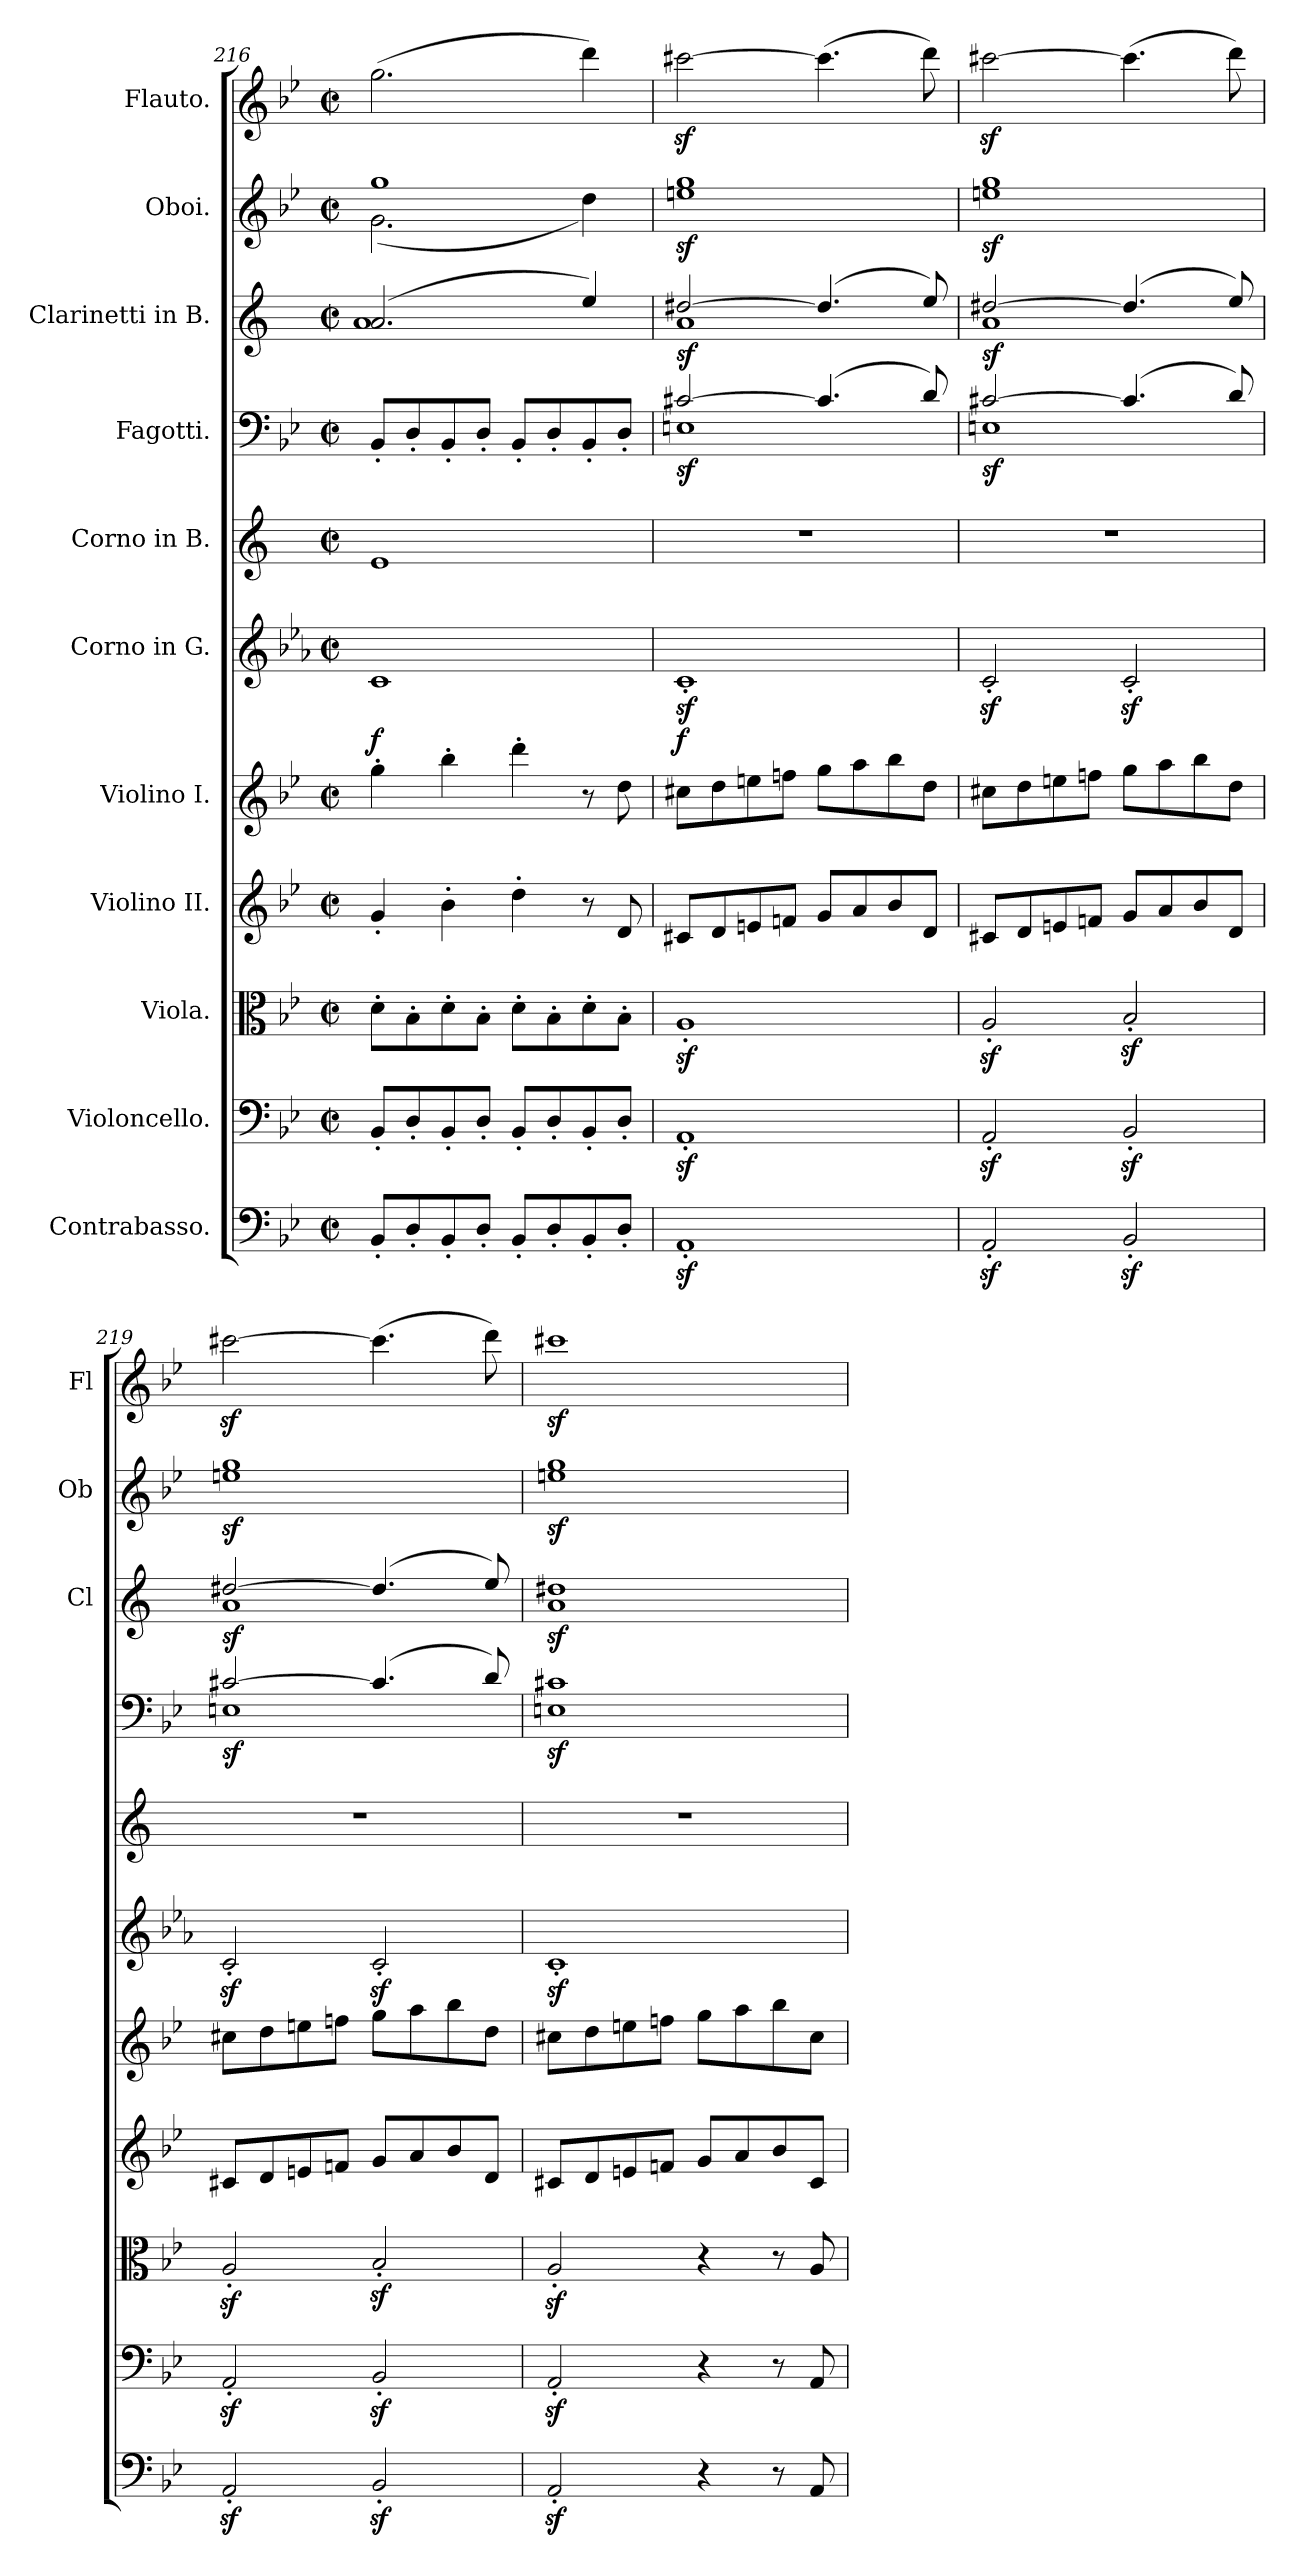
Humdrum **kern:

**kern	**kern	**kern	**kern	**kern	**kern	**dynam	**kern	**kern	**dynam	**kern	**dynam	**kern	**kern
*part11	*part10	*part9	*part8	*part7	*part6	*part6	*part5	*part4	*part4	*part3	*part3	*part2	*part1
*staff11	*staff10	*staff9	*staff8	*staff7	*staff6	*staff6	*staff5	*staff4	*staff4	*staff3	*staff3	*staff2	*staff1
*I"Contrabasso.	*I"Violoncello.	*I"Viola.	*I"Violino II.	*I"Violino I.	*I"Corno in G.	*	*I"Corno in B.	*I"Fagotti.	*	*I"Clarinetti in B.	*	*I"Oboi.	*I"Flauto.
*	*	*	*	*	*	*	*	*	*	*I'Cl	*	*I'Ob	*I'Fl
*clefF4	*clefF4	*clefC3	*clefG2	*clefG2	*clefG2	*	*clefG2	*clefF4	*	*clefG2	*	*clefG2	*clefG2
*ITrd7c12	*	*	*	*	*ITrd3c5	*	*ITrd1c2	*	*	*ITrd1c2	*	*	*
*k[b-e-]	*k[b-e-]	*k[b-e-]	*k[b-e-]	*k[b-e-]	*k[b-e-]	*	*k[b-e-]	*k[b-e-]	*	*k[b-e-]	*	*k[b-e-]	*k[b-e-]
*M2/2	*M2/2	*M2/2	*M2/2	*M2/2	*M2/2	*	*M2/2	*M2/2	*	*M2/2	*	*M2/2	*M2/2
*met(c|)	*met(c|)	*met(c|)	*met(c|)	*met(c|)	*met(c|)	*	*met(c|)	*met(c|)	*	*met(c|)	*	*met(c|)	*met(c|)
=216	=216	=216	=216	=216	=216	=216	=216	=216	=216	=216	=216	=216	=216
*	*	*	*	*	*	*	*	*	*	*^	*	*^	*
!	!	!	!	!	!	!LO:DY:b	!	!	!	!	!	!	!	!	!
8BBB-'/L	8BB-'/L	8d'\L	4g'/	4gg'\	1G	f	1d	8BB-'/L	.	(>2.g/	1g	.	1gg	(<2.g\	(>2.gg\
8DD'/	8D'/	8B-'\	.	.	.	.	.	8D'/	.	.	.	.	.	.	.
8BBB-'/	8BB-'/	8d'\	4b-'\	4bb-'\	.	.	.	8BB-'/	.	.	.	.	.	.	.
8DD'/J	8D'/J	8B-'\J	.	.	.	.	.	8D'/J	.	.	.	.	.	.	.
8BBB-'/L	8BB-'/L	8d'\L	4dd'\	4ddd'\	.	.	.	8BB-'/L	.	.	.	.	.	.	.
8DD'/	8D'/	8B-'\	.	.	.	.	.	8D'/	.	.	.	.	.	.	.
8BBB-'/	8BB-'/	8d'\	8r	8r	.	.	.	8BB-'/	.	4dd/)	.	.	.	4dd\)	4ddd\)
8DD'/J	8D'/J	8B-'\J	8d/	8dd\	.	.	.	8D'/J	.	.	.	.	.	.	.
*	*	*	*	*	*	*	*	*	*	*	*	*	*v	*v	*
=217	=217	=217	=217	=217	=217	=217	=217	=217	=217	=217	=217	=217	=217	=217
*	*	*	*	*	*	*	*	*^	*	*	*	*	*	*
!	!	!	!	!	!	!LO:DY:b	!	!	!	!LO:DY:b	!	!	!LO:DY:b	!	!
1AAAz<'	1AAz<'	1Az<'	8c#X/L	8cc#X\L	1Gz<'	f	1r	[2c#X/	1En	sf	[2cc#X/	1g	sf	1eenz< 1ggz<	[2ccc#Xz<\
.	.	.	8d/	8dd\	.	.	.	.	.	.	.	.	.	.	.
.	.	.	8en/	8een\	.	.	.	.	.	.	.	.	.	.	.
.	.	.	8fn/J	8ffn\J	.	.	.	.	.	.	.	.	.	.	.
.	.	.	8g/L	8gg\L	.	.	.	(>4.c#/]	.	.	(>4.cc#/]	.	.	.	(>4.ccc#\]
.	.	.	8a/	8aa\	.	.	.	.	.	.	.	.	.	.	.
.	.	.	8b-/	8bb-\	.	.	.	.	.	.	.	.	.	.	.
.	.	.	8d/J	8dd\J	.	.	.	8d/)	.	.	8dd/)	.	.	.	8ddd\)
=218	=218	=218	=218	=218	=218	=218	=218	=218	=218	=218	=218	=218	=218	=218	=218
!	!	!	!	!	!	!	!	!	!	!LO:DY:b	!	!	!LO:DY:b	!	!
2AAAz<'/	2AAz<'/	2Az<'/	8c#X/L	8cc#X\L	2Gz<'/	.	1r	[2c#X/	1En	sf	[2cc#X/	1g	sf	1eenz< 1ggz<	[2ccc#Xz<\
.	.	.	8d/	8dd\	.	.	.	.	.	.	.	.	.	.	.
.	.	.	8en/	8een\	.	.	.	.	.	.	.	.	.	.	.
.	.	.	8fn/J	8ffn\J	.	.	.	.	.	.	.	.	.	.	.
2BBB-z<'/	2BB-z<'/	2B-z<'/	8g/L	8gg\L	2Gz<'/	.	.	(>4.c#/]	.	.	(>4.cc#/]	.	.	.	(>4.ccc#\]
.	.	.	8a/	8aa\	.	.	.	.	.	.	.	.	.	.	.
.	.	.	8b-/	8bb-\	.	.	.	.	.	.	.	.	.	.	.
.	.	.	8d/J	8dd\J	.	.	.	8d/)	.	.	8dd/)	.	.	.	8ddd\)
=219	=219	=219	=219	=219	=219	=219	=219	=219	=219	=219	=219	=219	=219	=219	=219
!	!	!	!	!	!	!	!	!	!	!LO:DY:b	!	!	!LO:DY:b	!	!
2AAAz<'/	2AAz<'/	2Az<'/	8c#X/L	8cc#X\L	2Gz<'/	.	1r	[2c#X/	1En	sf	[2cc#X/	1g	sf	1eenz< 1ggz<	[2ccc#Xz<\
.	.	.	8d/	8dd\	.	.	.	.	.	.	.	.	.	.	.
.	.	.	8en/	8een\	.	.	.	.	.	.	.	.	.	.	.
.	.	.	8fn/J	8ffn\J	.	.	.	.	.	.	.	.	.	.	.
2BBB-z<'/	2BB-z<'/	2B-z<'/	8g/L	8gg\L	2Gz<'/	.	.	(>4.c#/]	.	.	(>4.cc#/]	.	.	.	(>4.ccc#\]
.	.	.	8a/	8aa\	.	.	.	.	.	.	.	.	.	.	.
.	.	.	8b-/	8bb-\	.	.	.	.	.	.	.	.	.	.	.
.	.	.	8d/J	8dd\J	.	.	.	8d/)	.	.	8dd/)	.	.	.	8ddd\)
*	*	*	*	*	*	*	*	*v	*v	*	*	*	*	*	*
*	*	*	*	*	*	*	*	*	*	*v	*v	*	*	*
=220	=220	=220	=220	=220	=220	=220	=220	=220	=220	=220	=220	=220	=220
2AAAz<'/	2AAz<'/	2Az<'/	8c#X/L	8cc#X\L	1Gz<'	.	1r	1Enz< 1c#Xz<	.	1gz< 1cc#Xz<	.	1eenz< 1ggz<	1ccc#Xz<
.	.	.	8d/	8dd\	.	.	.	.	.	.	.	.	.
.	.	.	8en/	8een\	.	.	.	.	.	.	.	.	.
.	.	.	8fn/J	8ffn\J	.	.	.	.	.	.	.	.	.
4r	4r	4r	8g/L	8gg\L	.	.	.	.	.	.	.	.	.
.	.	.	8a/	8aa\	.	.	.	.	.	.	.	.	.
8r	8r	8r	8b-/	8bb-\	.	.	.	.	.	.	.	.	.
8AAA/	8AA/	8A/	8c#/J	8cc#\J	.	.	.	.	.	.	.	.	.
=	=	=	=	=	=	=	=	=	=	=	=	=	=
*-	*-	*-	*-	*-	*-	*-	*-	*-	*-	*-	*-	*-	*-
